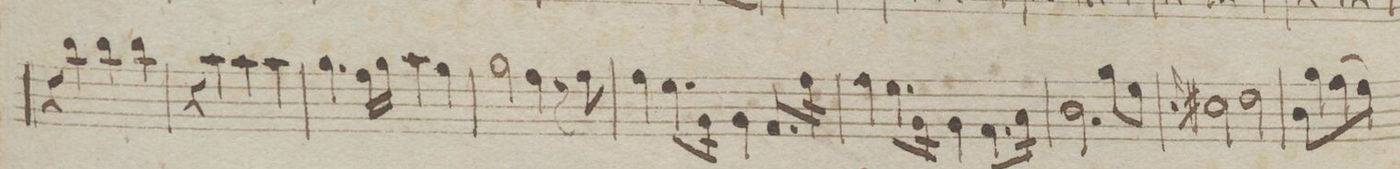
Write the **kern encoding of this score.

**kern	**dynam
*I"Violin 1mo	*
*clefG2	*
*k[f#]	*
*met(C.|)	*
*M4/4	*
4r	.
4bb\	.
4bb\	.
4bb\	.
=61	=61
4r	.
4aa\	.
4aa\	.
4aa\	.
=62	=62
4.gg\	.
16ff#\LL	.
16gg\JJ	.
4aa\	.
4gg\	.
=63	=63
2gg\	.
4ff#\	.
8r	.
8ff#\	.
=64	=64
4ff#\	.
8.ee\L	.
16g\Jk	.
4g\	.
8.f#/L	.
16ff#\Jk	.
=65	=65
4ff#\	.
8.ee\L	.
16g\Jk	.
4g\	.
8.f#\L	.
16a\Jk	.
=66	=66
2.b\	.
8gg\L	.
8ee\J	.
=67	=67
16qqcc/	.
2cc#X\	.
2dd\	.
=68	=68
8b\L	.
8gg\	.
(8ff#\	.
8ee\J)	.
*-	*-
